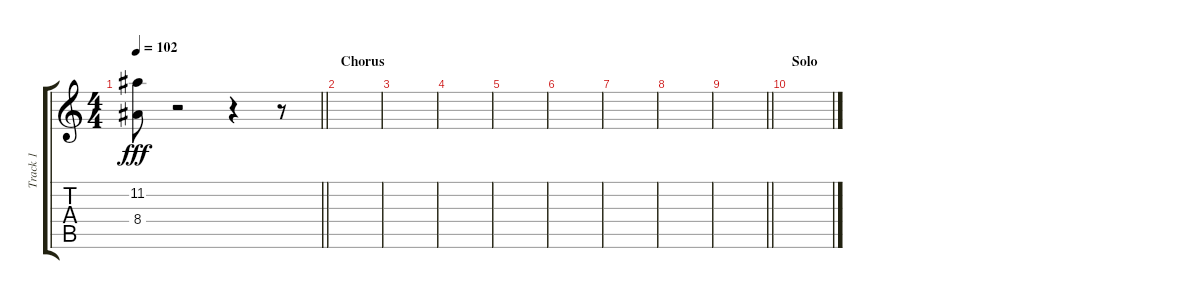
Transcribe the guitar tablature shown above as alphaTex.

\track ("Track 1" "Track 1") {instrument banjo}
\staff {score tabs}
\tuning (E4 B3 G3 D3 A2 E2) {hide}
\displaytranspose 12
\ts (4 4)
\tempo 102
\clef g2
\barLineRight lightlight
\ks c
(11.2 8.4).8{dy fff} r.2 r.4 r.8 |
\section ("" "Chorus")
|
|
|
|
|
|
|
\barLineRight lightlight
|
\section ("" "Solo")
